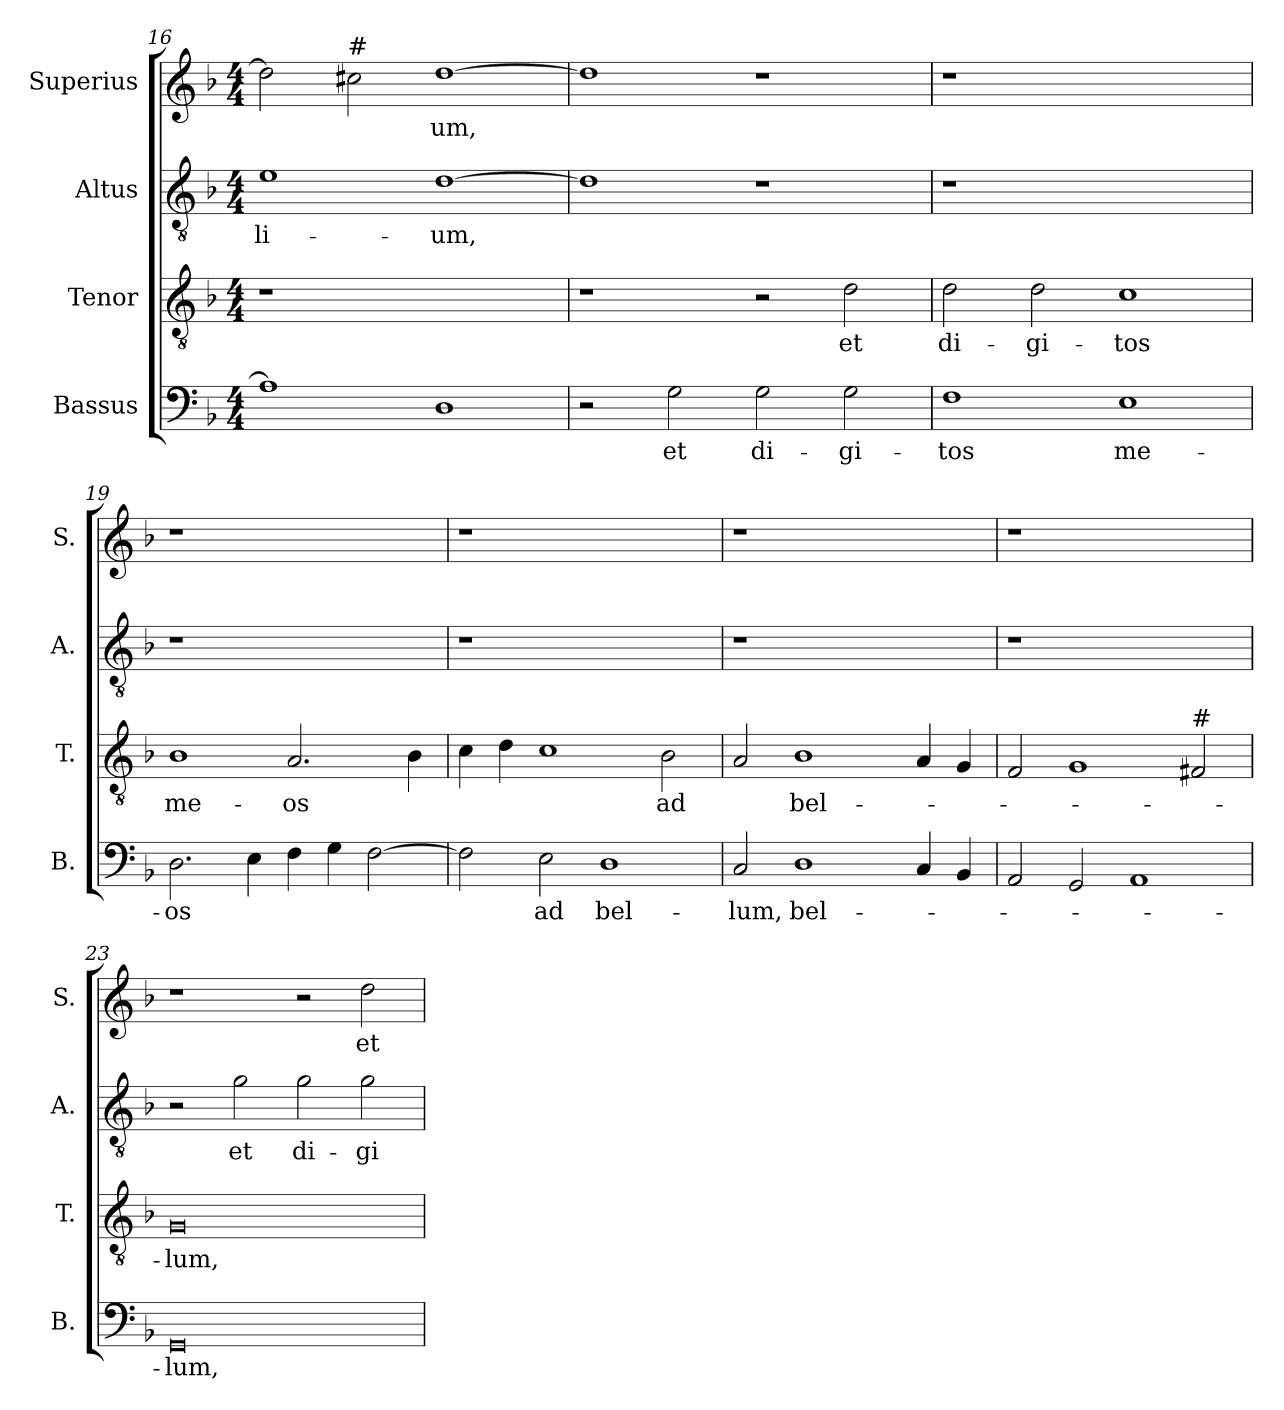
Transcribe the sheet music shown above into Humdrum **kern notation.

**kern	**text	**kern	**text	**kern	**text	**kern	**text
*part4	*part4	*part3	*part3	*part2	*part2	*part1	*part1
*staff4	*staff4	*staff3	*staff3	*staff2	*staff2	*staff1	*staff1
*I"Bassus	*	*I"Tenor	*	*I"Altus	*	*I"Superius	*
*I'B.	*	*I'T.	*	*I'A.	*	*I'S.	*
!!LO:PB:g=z
*clefF4	*	*clefGv2	*	*clefGv2	*	*clefG2	*
*	*	*ITrd7c12	*	*ITrd7c12	*	*	*
*k[b-]	*	*k[b-]	*	*k[b-]	*	*k[b-]	*
*F:	*	*F:	*	*F:	*	*F:	*
*M4/4	*	*M4/4	*	*M4/4	*	*M4/4	*
=16	=16	=16	=16	=16	=16	=16	=16
!	!	!LO:N:vis=1	!	!	!	!	!
!	!	!	!	!	!LO:LY:b:color=#000000	!	!
1Ai]	.	1r	.	1Ei	-li-	2ddi\]	.
!	!	!	!	!	!	!LO:TX:a:t=#	!
.	.	.	.	.	.	2cc#i\	.
!	!	!	!	!	!LO:LY:b:color=#000000	!	!
!	!	!	!	!	!	!	!LO:LY:b:color=#000000
1Di	.	1ryy	.	[>1Di	-um,	[>1ddi	-um,
=17	=17	=17	=17	=17	=17	=17	=17
2r	.	1r	.	1Di]	.	1ddi]	.
!	!LO:LY:b:color=#000000	!	!	!	!	!	!
2Gi\	et	.	.	.	.	.	.
!	!LO:LY:b:color=#000000	!	!	!	!	!	!
2Gi\	di-	2r	.	1r	.	1r	.
!	!LO:LY:b:color=#000000	!	!	!	!	!	!
!	!	!	!LO:LY:b:color=#000000	!	!	!	!
2Gi\	-gi-	2Di\	et	.	.	.	.
=18	=18	=18	=18	=18	=18	=18	=18
!	!LO:LY:b:color=#000000	!	!	!	!	!	!
!	!	!	!LO:LY:b:color=#000000	!LO:N:vis=1	!	!LO:N:vis=1	!
1Fi	-tos	2Di\	di-	1r	.	1r	.
!	!	!	!LO:LY:b:color=#000000	!	!	!	!
.	.	2Di\	-gi-	.	.	.	.
!	!LO:LY:b:color=#000000	!	!	!	!	!	!
!	!	!	!LO:LY:b:color=#000000	!	!	!	!
1Ei	me-	1Ci	-tos	1ryy	.	1ryy	.
=19	=19	=19	=19	=19	=19	=19	=19
!	!LO:LY:b:color=#000000	!	!	!	!	!	!
!	!	!	!LO:LY:b:color=#000000	!LO:N:vis=1	!	!LO:N:vis=1	!
2.Di\	-os	1BB-i	me-	1r	.	1r	.
4Ei\	.	.	.	.	.	.	.
!	!	!	!LO:LY:b:color=#000000	!	!	!	!
4Fi\	.	2.AAi/	-os	1ryy	.	1ryy	.
4Gi\	.	.	.	.	.	.	.
[>2Fi\	.	.	.	.	.	.	.
.	.	4BB-i\	.	.	.	.	.
=20	=20	=20	=20	=20	=20	=20	=20
!	!	!	!	!LO:N:vis=1	!	!LO:N:vis=1	!
2Fi\]	.	4Ci\	.	1r	.	1r	.
.	.	4Di\	.	.	.	.	.
!	!LO:LY:b:color=#000000	!	!	!	!	!	!
2Ei\	ad	1Ci	.	.	.	.	.
!	!LO:LY:b:color=#000000	!	!	!	!	!	!
1Di	bel-	.	.	1ryy	.	1ryy	.
!	!	!	!LO:LY:b:color=#000000	!	!	!	!
.	.	2BB-i\	ad	.	.	.	.
!!LO:LB:g=z
=21	=21	=21	=21	=21	=21	=21	=21
!	!LO:LY:b:color=#000000	!	!	!LO:N:vis=1	!	!LO:N:vis=1	!
2Ci/	-lum,	2AAi/	.	1r	.	1r	.
!	!LO:LY:b:color=#000000	!	!	!	!	!	!
!	!	!	!LO:LY:b:color=#000000	!	!	!	!
1Di	bel-	1BB-i	bel-	.	.	.	.
.	.	.	.	1ryy	.	1ryy	.
4Ci/	.	4AAi/	.	.	.	.	.
4BB-i/	.	4GGi/	.	.	.	.	.
=22	=22	=22	=22	=22	=22	=22	=22
!	!	!	!	!LO:N:vis=1	!	!LO:N:vis=1	!
2AAi/	.	2FFi/	.	1r	.	1r	.
2GGi/	.	1GGi	.	.	.	.	.
1AAi	.	.	.	1ryy	.	1ryy	.
!	!	!LO:TX:a:t=#	!	!	!	!	!
.	.	2FF#i/	.	.	.	.	.
=23	=23	=23	=23	=23	=23	=23	=23
!	!LO:LY:b:color=#000000	!	!	!	!	!	!
!	!	!	!LO:LY:b:color=#000000	!	!	!	!
0GGi	-lum,	0GGi	-lum,	2r	.	1r	.
!	!	!	!	!	!LO:LY:b:color=#000000	!	!
.	.	.	.	2Gi\	et	.	.
!	!	!	!	!	!LO:LY:b:color=#000000	!	!
.	.	.	.	2Gi\	di-	2r	.
!	!	!	!	!	!LO:LY:b:color=#000000	!	!
!	!	!	!	!	!	!	!LO:LY:b:color=#000000
.	.	.	.	2Gi\	-gi-	2ddi\	et
=	=	=	=	=	=	=	=
*-	*-	*-	*-	*-	*-	*-	*-
